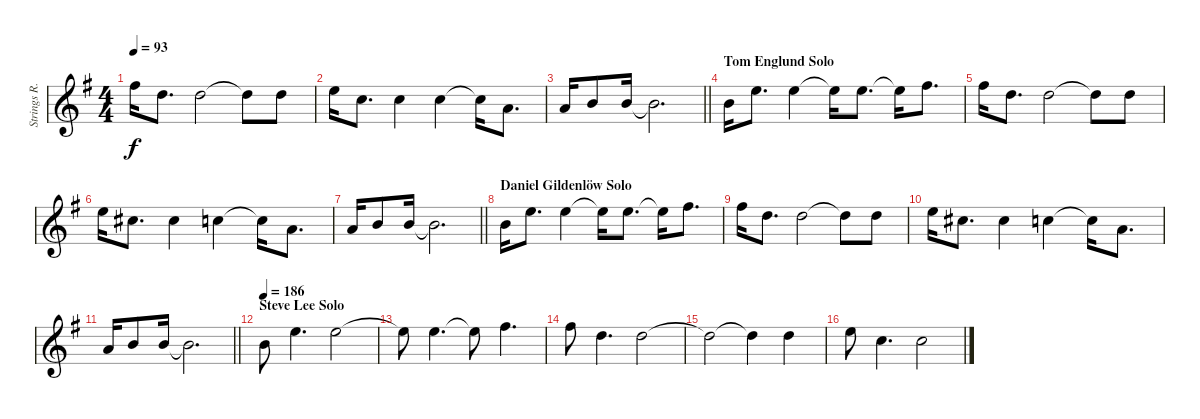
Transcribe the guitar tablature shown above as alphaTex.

\track ("Strings R.H. - Arjen Lucassen" "Strings R.") {instrument stringensemble1}
\staff {score}
\tuning (E5 B4 G4 D4 A3 E3) {hide}
\ts (4 4)
\tempo 93
\clef g2
\ks eminor
2.1.16{dy f} 3.2.8{d} 3.2.2 3.2{t}.8 3.2.8 |
0.1.16 1.2.8{d} 1.2.4 1.2.4 1.2{t}.16 2.3.8{d} |
\barLineRight lightlight
2.3.16 0.2.8 0.2.16 0.2{t}.2{d} |
\section ("" "Tom Englund Solo")
0.2.16 0.1.8{d} 0.1.4 0.1{t}.16 0.1.8{d} 0.1{t}.16 2.1.8{d} |
2.1.16 3.2.8{d} 3.2.2 3.2{t}.8 3.2.8 |
0.1.16 2.2.8{d} 2.2.4 1.2.4 1.2{t}.16 2.3.8{d} |
\barLineRight lightlight
2.3.16 0.2.8 0.2.16 0.2{t}.2{d} |
\section ("" "Daniel Gildenlöw Solo")
0.2.16 0.1.8{d} 0.1.4 0.1{t}.16 0.1.8{d} 0.1{t}.16 2.1.8{d} |
2.1.16 3.2.8{d} 3.2.2 3.2{t}.8 3.2.8 |
0.1.16 2.2.8{d} 2.2.4 1.2.4 1.2{t}.16 2.3.8{d} |
\barLineRight lightlight
2.3.16 0.2.8 0.2.16 0.2{t}.2{d} |
\section ("" "Steve Lee Solo")
\tempo 186
0.2.8 0.1.4{d} 0.1.2 |
0.1{t}.8 0.1.4{d} 0.1{t}.8 2.1.4{d} |
2.1.8 3.2.4{d} 3.2.2 |
3.2{t}.2 3.2{t}.4 3.2.4 |
0.1.8 1.2.4{d} 1.2.2
